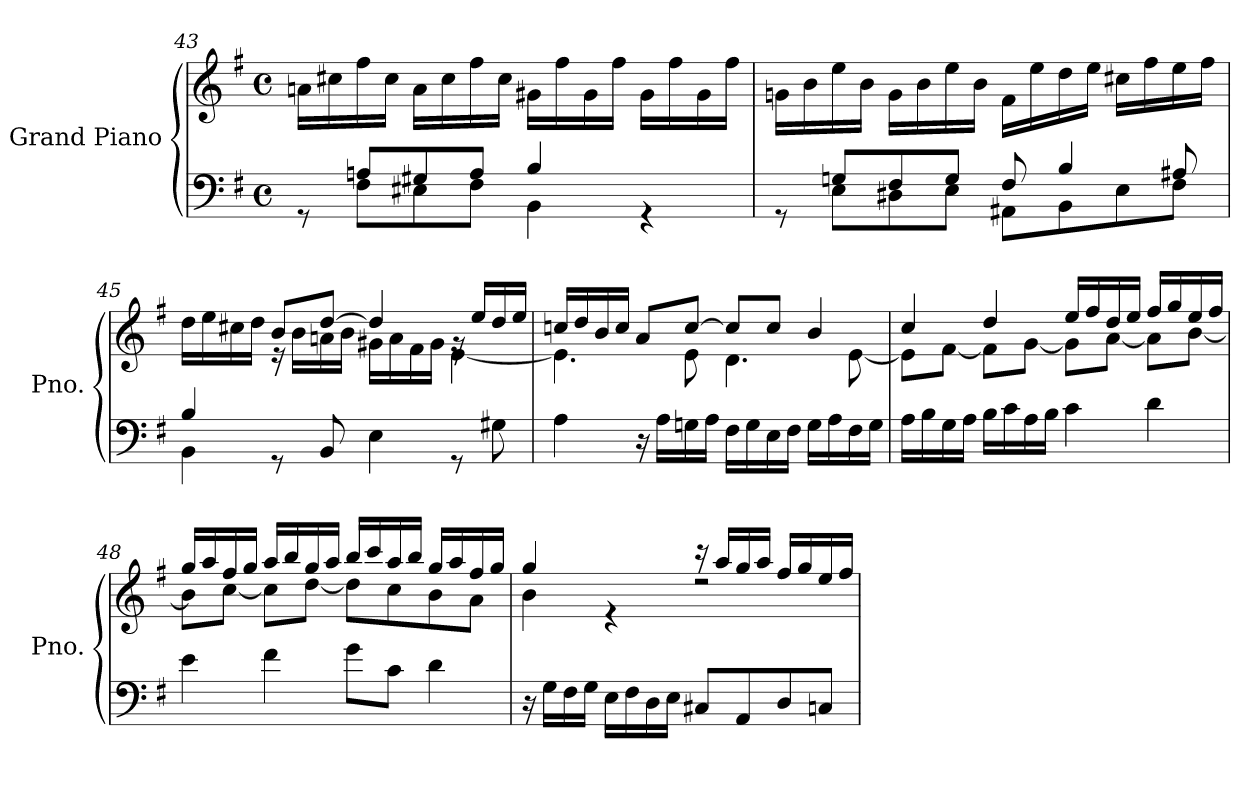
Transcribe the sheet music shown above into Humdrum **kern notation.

**kern	**kern
*part1	*part1
*staff2	*staff1
*I"Grand Piano	*
*I'Pno.	*
*clefF4	*clefG2
*k[f#]	*k[f#]
*M4/4	*M4/4
*met(c)	*met(c)
=43	=43
*^	*
8rGG	8ryy	16an\LL
.	.	16cc#X\
8An/L	8F#\L	16ff#\
.	.	16cc#\JJ
8G#X/	8E#X\	16a\LL
.	.	16cc#\
8A/J	8F#\J	16ff#\
.	.	16cc#\JJ
4B/	4BB\	16g#X\LL
.	.	16ff#\
.	.	16g#\
.	.	16ff#\JJ
4rGG	4ryy	16g#\LL
.	.	16ff#\
.	.	16g#\
.	.	16ff#\JJ
=44	=44	=44
8rGG	8ryy	16gn\LL
.	.	16b\
8Gn/L	8E\L	16ee\
.	.	16b\JJ
8F#/	8D#X\	16g\LL
.	.	16b\
8G/J	8E\J	16ee\
.	.	16b\JJ
8F#/	8AA#X\L	16f#\LL
.	.	16ee\
4B/	8BB\	16dd\
.	.	16ee\JJ
.	8E\	16cc#X\LL
.	.	16ff#\
8A#X/	8F#\J	16ee\
.	.	16ff#\JJ
!!LO:PB:g=z
=45	=45	=45
*	*	*^
4B/	4BB\	16dd\LL	4ryy
.	.	16ee\	.
.	.	16cc#X\	.
.	.	16dd\JJ	.
8rGG	2.ryy	8b/L	16r
.	.	.	16b\LL
8BB/	.	[8dd/J	16an\
.	.	.	16b\JJ
4E\	.	4dd/]	16g#X\LL
.	.	.	16a\
.	.	.	16f#\
.	.	.	16g#\JJ
8rGG	.	16rg	[4e\
.	.	16ee/LL	.
8G#X\	.	16dd/	.
.	.	16ee/JJ	.
*v	*v	*	*
=46	=46	=46
4A\	16ccn/LL	4.e\]
.	16dd/	.
.	16b/	.
.	16cc/JJ	.
16r	8a/L	.
16A\LL	.	.
16Gn\	[8cc/J	8e\
16A\JJ	.	.
16F#\LL	8cc/L]	4.d\
16G\	.	.
16E\	8cc/J	.
16F#\JJ	.	.
16G\LL	4b/	.
16A\	.	.
16F#\	.	[8e\
16G\JJ	.	.
=47	=47	=47
16A\LL	4cc/	8e\L]
16B\	.	.
16G\	.	[8f#\J
16A\JJ	.	.
16B\LL	4dd/	8f#\L]
16c\	.	.
16A\	.	[8g\J
16B\JJ	.	.
4c\	16ee/LL	8g\L]
.	16ff#/	.
.	16dd/	[8a\J
.	16ee/JJ	.
4d\	16ff#/LL	8a\L]
.	16gg/	.
.	16ee/	[8b\J
.	16ff#/JJ	.
!!LO:LB:g=z	!!
=48	=48	=48
4e\	16gg/LL	8b\L]
.	16aa/	.
.	16ff#/	[8cc\J
.	16gg/JJ	.
4f#\	16aa/LL	8cc\L]
.	16bb/	.
.	16gg/	[8dd\J
.	16aa/JJ	.
8g\L	16bb/LL	8dd\L]
.	16ccc/	.
8c\J	16aa/	8cc\
.	16bb/JJ	.
4d\	16gg/LL	8b\
.	16aa/	.
.	16ff#/	8a\J
.	16gg/JJ	.
=49	=49	=49
16r	4gg/	4b\
16G\LL	.	.
16F#\	.	.
16G\JJ	.	.
16E\LL	4re	4ryy
16F#\	.	.
16D\	.	.
16E\JJ	.	.
8C#X/L	16r	2rdd
.	16aa/LL	.
8AA/	16gg/	.
.	16aa/JJ	.
8D/	16ff#/LL	.
.	16gg/	.
8Cn/J	16ee/	.
.	16ff#/JJ	.
*	*v	*v
=	=
*-	*-
